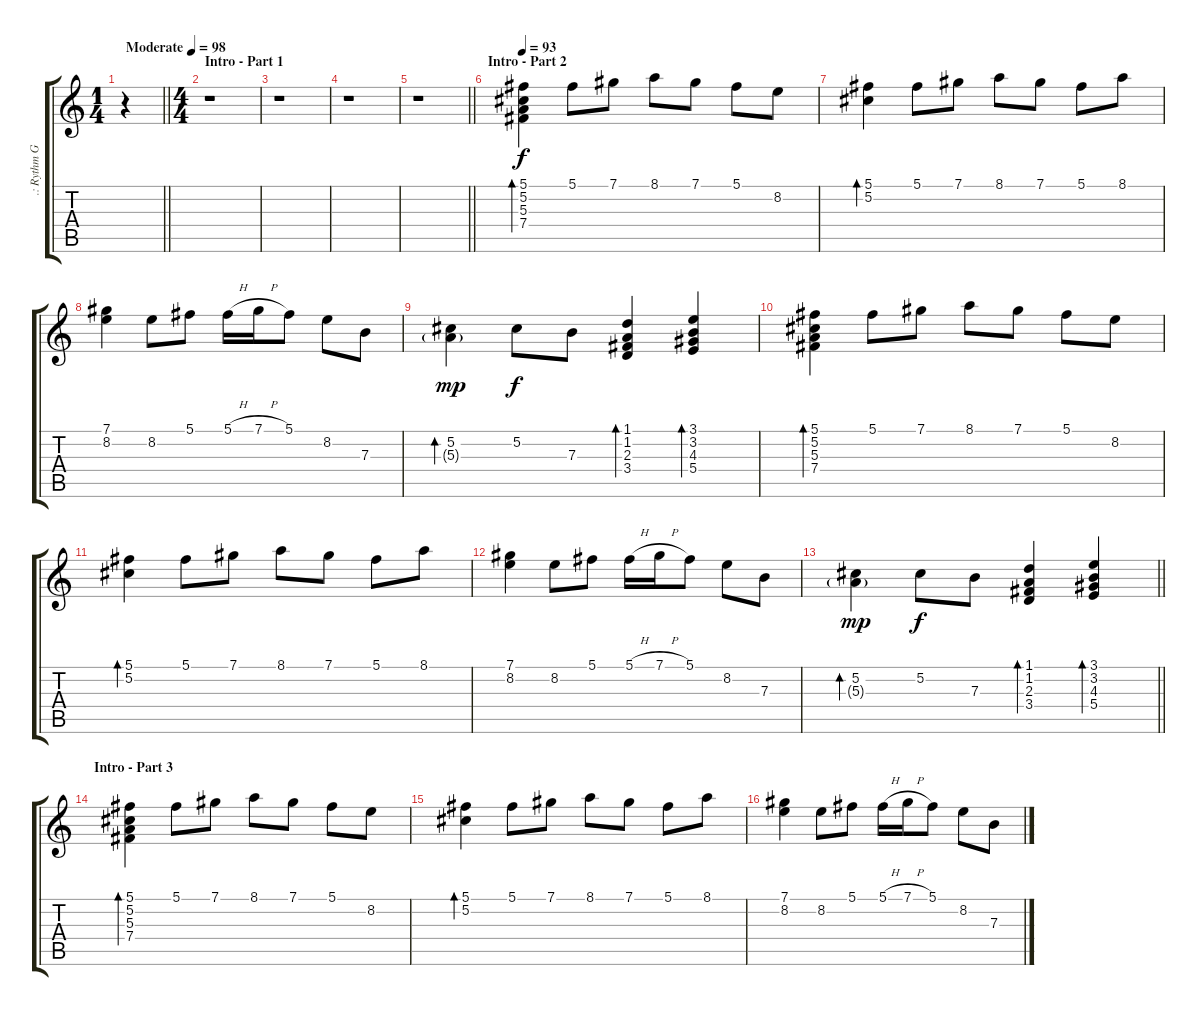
\track (".: Rythm Guitar :." ".: Rythm G") {instrument electricguitarclean}
\staff {score tabs}
\tuning (Db4 Ab3 E3 B2 Gb2 Db2) {hide}
\ts (1 4)
\tempo (98 "Moderate")
\clef g2
\barLineRight lightlight
\ks c
r.4{dy f instrument electricguitarclean} |
\ts (4 4)
\section ("" "Intro - Part 1")
r.1 |
r.1 |
r.1 |
\barLineRight lightlight
r.1 |
\section ("" "Intro - Part 2")
\tempo 93
(5.1 5.2 5.3 7.4).4{bd 240} 5.1.8 7.1.8 8.1.8 7.1.8 5.1.8 8.2.8 |
(5.1 5.2).4{bd 480} 5.1.8 7.1.8 8.1.8 7.1.8 5.1.8 8.1.8 |
(7.1 8.2).4 8.2.8 5.1.8 5.1{h}.16 7.1{h}.16 5.1.8 8.2.8 7.3.8 |
(5.2 5.3{g}).4{bd 480 dy mp} 5.2.8{dy f} 7.3.8 (1.1 1.2 2.3 3.4).4{bd 120} (3.1 3.2 4.3 5.4).4{bd 120} |
(5.1 5.2 5.3 7.4).4{bd 240} 5.1.8 7.1.8 8.1.8 7.1.8 5.1.8 8.2.8 |
(5.1 5.2).4{bd 480} 5.1.8 7.1.8 8.1.8 7.1.8 5.1.8 8.1.8 |
(7.1 8.2).4 8.2.8 5.1.8 5.1{h}.16 7.1{h}.16 5.1.8 8.2.8 7.3.8 |
\barLineRight lightlight
(5.2 5.3{g}).4{bd 480 dy mp} 5.2.8{dy f} 7.3.8 (1.1 1.2 2.3 3.4).4{bd 120} (3.1 3.2 4.3 5.4).4{bd 120} |
\section ("" "Intro - Part 3")
(5.1 5.2 5.3 7.4).4{bd 240} 5.1.8 7.1.8 8.1.8 7.1.8 5.1.8 8.2.8 |
(5.1 5.2).4{bd 480} 5.1.8 7.1.8 8.1.8 7.1.8 5.1.8 8.1.8 |
(7.1 8.2).4 8.2.8 5.1.8 5.1{h}.16 7.1{h}.16 5.1.8 8.2.8 7.3.8
